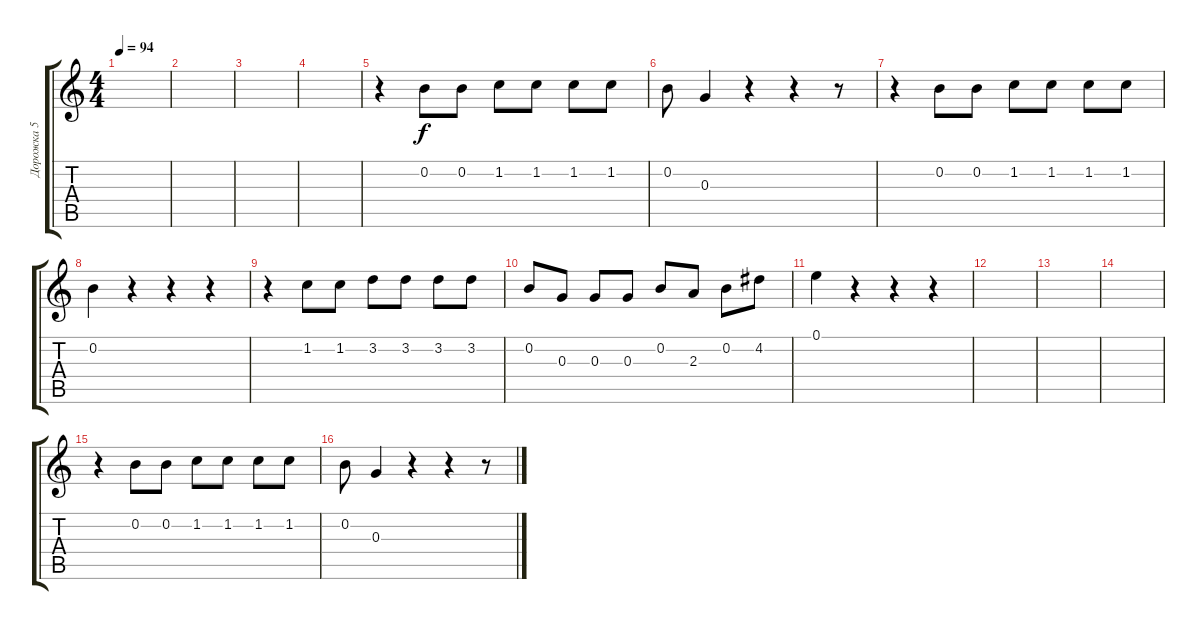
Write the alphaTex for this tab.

\track ("Дорожка 5" "Дорожка 5") {instrument electricguitarmuted}
\staff {score tabs}
\tuning (E4 B3 G3 D3 A2 E2) {hide}
\ts (4 4)
\tempo 94
\clef g2
\ks c
|
|
|
|
r.4 0.2.8 0.2.8 1.2.8 1.2.8 1.2.8 1.2.8 |
0.2.8 0.3.4 r.4 r.4 r.8 |
r.4 0.2.8 0.2.8 1.2.8 1.2.8 1.2.8 1.2.8 |
0.2.4 r.4 r.4 r.4 |
r.4 1.2.8 1.2.8 3.2.8 3.2.8 3.2.8 3.2.8 |
0.2.8 0.3.8 0.3.8 0.3.8 0.2.8 2.3.8 0.2.8 4.2.8 |
0.1.4 r.4 r.4 r.4 |
|
|
|
r.4 0.2.8 0.2.8 1.2.8 1.2.8 1.2.8 1.2.8 |
0.2.8 0.3.4 r.4 r.4 r.8
